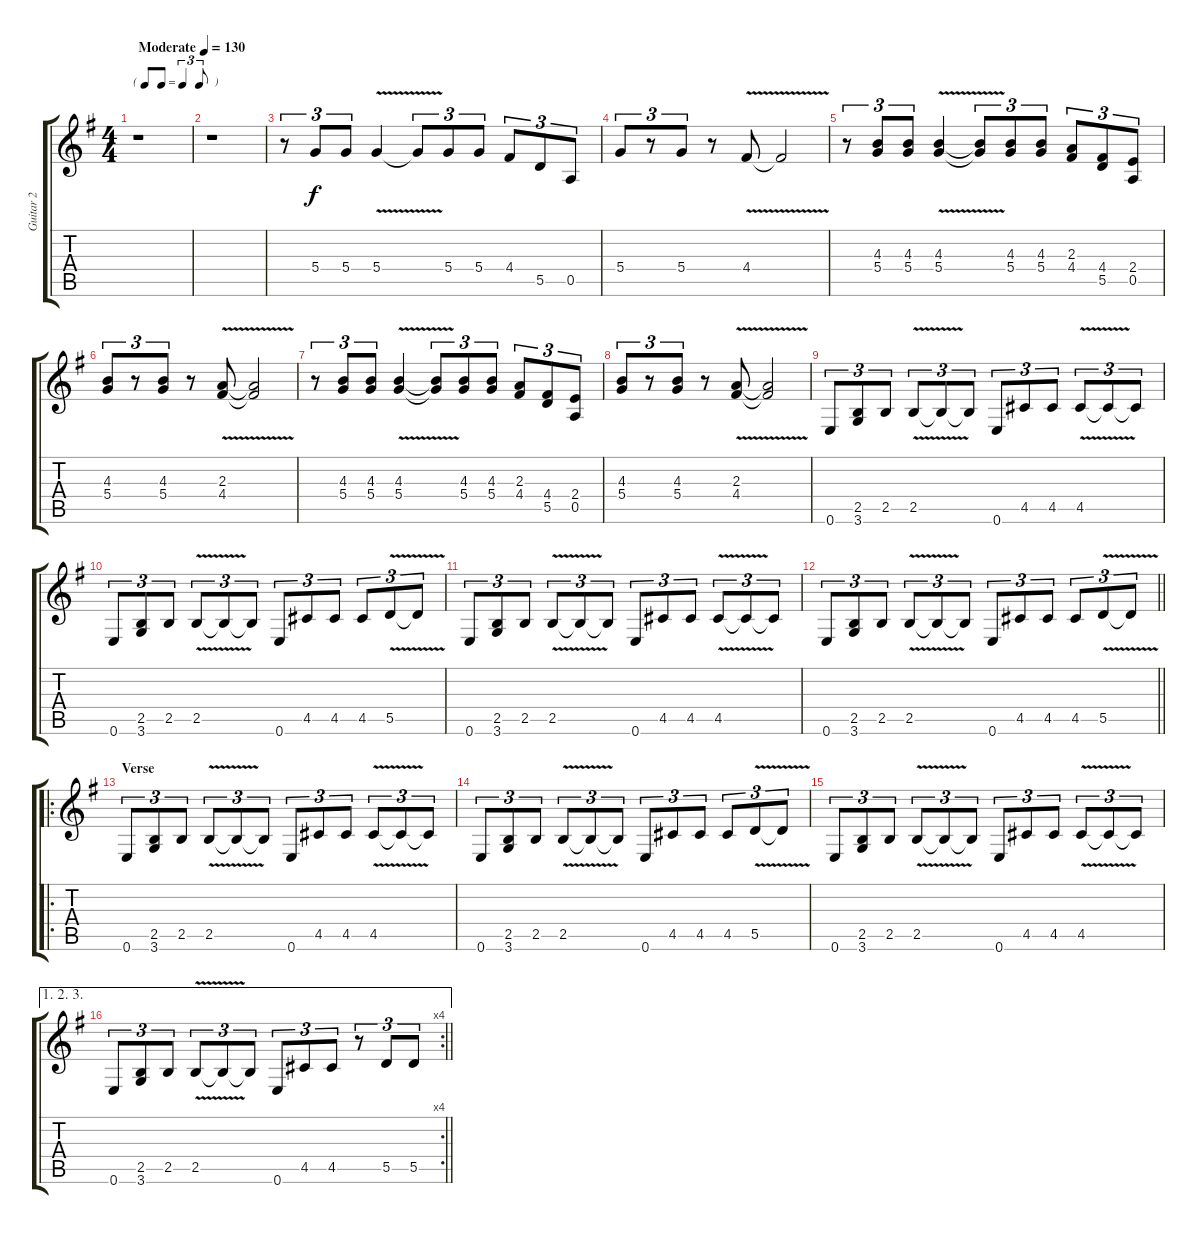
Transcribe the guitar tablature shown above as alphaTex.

\track ("Guitar 2" "Guitar 2") {instrument overdrivenguitar}
\staff {score tabs}
\tuning (E4 B3 G3 D3 A2 E2) {hide}
\ts (4 4)
\tf triplet8th
\tempo (130 "Moderate")
\clef g2
\ks eminor
r.1{dy f instrument overdrivenguitar} |
r.1 |
r.8{tu (3 2)} 5.4.8{tu (3 2)} 5.4.8{tu (3 2)} 5.4{v}.4 5.4{t}.8{tu (3 2)} 5.4.8{tu (3 2)} 5.4.8{tu (3 2)} 4.4.8{tu (3 2)} 5.5.8{tu (3 2)} 0.5.8{tu (3 2)} |
5.4.8{tu (3 2)} r.8{tu (3 2)} 5.4.8{tu (3 2)} r.8 4.4{v}.8 4.4{t}.2 |
r.8{tu (3 2)} (4.3 5.4).8{tu (3 2)} (4.3 5.4).8{tu (3 2)} (4.3{v} 5.4{v}).4 (4.3{t} 5.4{t}).8{tu (3 2)} (4.3 5.4).8{tu (3 2)} (4.3 5.4).8{tu (3 2)} (2.3 4.4).8{tu (3 2)} (4.4 5.5).8{tu (3 2)} (2.4 0.5).8{tu (3 2)} |
(4.3 5.4).8{tu (3 2)} r.8{tu (3 2)} (4.3 5.4).8{tu (3 2)} r.8 (2.3{v} 4.4{v}).8 (2.3{t} 4.4{t}).2 |
r.8{tu (3 2)} (4.3 5.4).8{tu (3 2)} (4.3 5.4).8{tu (3 2)} (4.3{v} 5.4{v}).4 (4.3{t} 5.4{t}).8{tu (3 2)} (4.3 5.4).8{tu (3 2)} (4.3 5.4).8{tu (3 2)} (2.3 4.4).8{tu (3 2)} (4.4 5.5).8{tu (3 2)} (2.4 0.5).8{tu (3 2)} |
(4.3 5.4).8{tu (3 2)} r.8{tu (3 2)} (4.3 5.4).8{tu (3 2)} r.8 (2.3{v} 4.4{v}).8 (2.3{t} 4.4{t}).2 |
0.6.8{tu (3 2)} (2.5 3.6).8{tu (3 2)} 2.5.8{tu (3 2)} 2.5{v}.8{tu (3 2)} 2.5{t}.8{tu (3 2)} 2.5{t}.8{tu (3 2)} 0.6.8{tu (3 2)} 4.5.8{tu (3 2)} 4.5.8{tu (3 2)} 4.5{v}.8{tu (3 2)} 4.5{t}.8{tu (3 2)} 4.5{t}.8{tu (3 2)} |
0.6.8{tu (3 2)} (2.5 3.6).8{tu (3 2)} 2.5.8{tu (3 2)} 2.5{v}.8{tu (3 2)} 2.5{t}.8{tu (3 2)} 2.5{t}.8{tu (3 2)} 0.6.8{tu (3 2)} 4.5.8{tu (3 2)} 4.5.8{tu (3 2)} 4.5.8{tu (3 2)} 5.5{v}.8{tu (3 2)} 5.5{t}.8{tu (3 2)} |
0.6.8{tu (3 2)} (2.5 3.6).8{tu (3 2)} 2.5.8{tu (3 2)} 2.5{v}.8{tu (3 2)} 2.5{t}.8{tu (3 2)} 2.5{t}.8{tu (3 2)} 0.6.8{tu (3 2)} 4.5.8{tu (3 2)} 4.5.8{tu (3 2)} 4.5{v}.8{tu (3 2)} 4.5{t}.8{tu (3 2)} 4.5{t}.8{tu (3 2)} |
\barLineRight lightlight
0.6.8{tu (3 2)} (2.5 3.6).8{tu (3 2)} 2.5.8{tu (3 2)} 2.5{v}.8{tu (3 2)} 2.5{t}.8{tu (3 2)} 2.5{t}.8{tu (3 2)} 0.6.8{tu (3 2)} 4.5.8{tu (3 2)} 4.5.8{tu (3 2)} 4.5.8{tu (3 2)} 5.5{v}.8{tu (3 2)} 5.5{t}.8{tu (3 2)} |
\ro
\section ("" "Verse")
0.6.8{tu (3 2)} (2.5 3.6).8{tu (3 2)} 2.5.8{tu (3 2)} 2.5{v}.8{tu (3 2)} 2.5{t}.8{tu (3 2)} 2.5{t}.8{tu (3 2)} 0.6.8{tu (3 2)} 4.5.8{tu (3 2)} 4.5.8{tu (3 2)} 4.5{v}.8{tu (3 2)} 4.5{t}.8{tu (3 2)} 4.5{t}.8{tu (3 2)} |
0.6.8{tu (3 2)} (2.5 3.6).8{tu (3 2)} 2.5.8{tu (3 2)} 2.5{v}.8{tu (3 2)} 2.5{t}.8{tu (3 2)} 2.5{t}.8{tu (3 2)} 0.6.8{tu (3 2)} 4.5.8{tu (3 2)} 4.5.8{tu (3 2)} 4.5.8{tu (3 2)} 5.5{v}.8{tu (3 2)} 5.5{t}.8{tu (3 2)} |
0.6.8{tu (3 2)} (2.5 3.6).8{tu (3 2)} 2.5.8{tu (3 2)} 2.5{v}.8{tu (3 2)} 2.5{t}.8{tu (3 2)} 2.5{t}.8{tu (3 2)} 0.6.8{tu (3 2)} 4.5.8{tu (3 2)} 4.5.8{tu (3 2)} 4.5{v}.8{tu (3 2)} 4.5{t}.8{tu (3 2)} 4.5{t}.8{tu (3 2)} |
\ae (1 2 3)
\rc 4
\barLineRight lightlight
0.6.8{tu (3 2)} (2.5 3.6).8{tu (3 2)} 2.5.8{tu (3 2)} 2.5{v}.8{tu (3 2)} 2.5{t}.8{tu (3 2)} 2.5{t}.8{tu (3 2)} 0.6.8{tu (3 2)} 4.5.8{tu (3 2)} 4.5.8{tu (3 2)} r.8{tu (3 2)} 5.5.8{tu (3 2)} 5.5.8{tu (3 2)}
